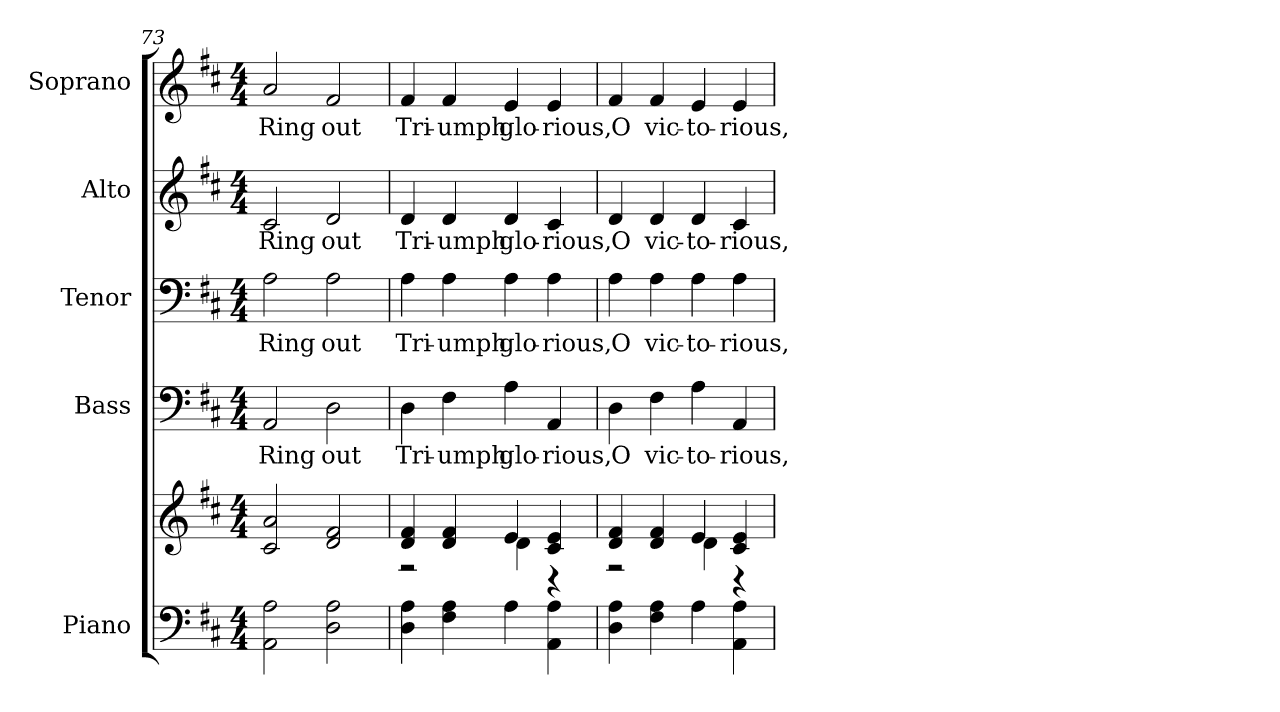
**kern	**kern	**kern	**text	**kern	**text	**kern	**text	**kern	**text
*part5	*part5	*part4	*part4	*part3	*part3	*part2	*part2	*part1	*part1
*staff6	*staff5	*staff4	*staff4	*staff3	*staff3	*staff2	*staff2	*staff1	*staff1
*I"Piano	*	*I"Bass	*	*I"Tenor	*	*I"Alto	*	*I"Soprano	*
*I'Pno.	*	*I'B.	*	*I'T.	*	*I'A.	*	*I'S.	*
*clefF4	*clefG2	*clefF4	*	*clefF4	*	*clefG2	*	*clefG2	*
*k[f#c#]	*k[f#c#]	*k[f#c#]	*	*k[f#c#]	*	*k[f#c#]	*	*k[f#c#]	*
*D:	*D:	*D:	*	*D:	*	*D:	*	*D:	*
*M4/4	*M4/4	*M4/4	*	*M4/4	*	*M4/4	*	*M4/4	*
=73	=73	=73	=73	=73	=73	=73	=73	=73	=73
!	!	!	!LO:LY:b:color=#000000	!	!	!	!	!	!
!	!	!	!	!	!LO:LY:b:color=#000000	!	!	!	!
!	!	!	!	!	!	!	!LO:LY:b:color=#000000	!	!
!	!	!	!	!	!	!	!	!	!LO:LY:b:color=#000000
2AAi\ 2Ai	2c#i/ 2ai	2AAi/	Ring	2Ai\	Ring	2c#i/	Ring	2ai/	Ring
!	!	!	!LO:LY:b:color=#000000	!	!	!	!	!	!
!	!	!	!	!	!LO:LY:b:color=#000000	!	!	!	!
!	!	!	!	!	!	!	!LO:LY:b:color=#000000	!	!
!	!	!	!	!	!	!	!	!	!LO:LY:b:color=#000000
2Di\ 2Ai	2di/ 2f#i	2Di\	out	2Ai\	out	2di/	out	2f#i/	out
!!LO:PB:g=z
=74	=74	=74	=74	=74	=74	=74	=74	=74	=74
*	*^	*	*	*	*	*	*	*	*
!	!	!	!	!LO:LY:b:color=#000000	!	!	!	!	!	!
!	!	!	!	!	!	!LO:LY:b:color=#000000	!	!	!	!
!	!	!	!	!	!	!	!	!LO:LY:b:color=#000000	!	!
!	!	!	!	!	!	!	!	!	!	!LO:LY:b:color=#000000
4Di\ 4Ai	4di/ 4f#i	2r	4Di\	Tri-	4Ai\	Tri-	4di/	Tri-	4f#i/	Tri-
!	!	!	!	!LO:LY:b:color=#000000	!	!	!	!	!	!
!	!	!	!	!	!	!LO:LY:b:color=#000000	!	!	!	!
!	!	!	!	!	!	!	!	!LO:LY:b:color=#000000	!	!
!	!	!	!	!	!	!	!	!	!	!LO:LY:b:color=#000000
4F#i\ 4Ai	4di/ 4f#i	.	4F#i\	-umph	4Ai\	-umph	4di/	-umph	4f#i/	-umph
!	!	!	!	!LO:LY:b:color=#000000	!	!	!	!	!	!
!	!	!	!	!	!	!LO:LY:b:color=#000000	!	!	!	!
!	!	!	!	!	!	!	!	!LO:LY:b:color=#000000	!	!
!	!	!	!	!	!	!	!	!	!	!LO:LY:b:color=#000000
4Ai\	4ei/	4di\	4Ai\	glo-	4Ai\	glo-	4di/	glo-	4ei/	glo-
!	!	!	!	!LO:LY:b:color=#000000	!	!	!	!	!	!
!	!	!	!	!	!	!LO:LY:b:color=#000000	!	!	!	!
!	!	!	!	!	!	!	!	!LO:LY:b:color=#000000	!	!
!	!	!	!	!	!	!	!	!	!	!LO:LY:b:color=#000000
4AAi\ 4Ai	4c#i/ 4ei	4r	4AAi/	-rious,	4Ai\	-rious,	4c#i/	-rious,	4ei/	-rious,
=75	=75	=75	=75	=75	=75	=75	=75	=75	=75	=75
!	!	!	!	!LO:LY:b:color=#000000	!	!	!	!	!	!
!	!	!	!	!	!	!LO:LY:b:color=#000000	!	!	!	!
!	!	!	!	!	!	!	!	!LO:LY:b:color=#000000	!	!
!	!	!	!	!	!	!	!	!	!	!LO:LY:b:color=#000000
4Di\ 4Ai	4di/ 4f#i	2r	4Di\	O	4Ai\	O	4di/	O	4f#i/	O
!	!	!	!	!LO:LY:b:color=#000000	!	!	!	!	!	!
!	!	!	!	!	!	!LO:LY:b:color=#000000	!	!	!	!
!	!	!	!	!	!	!	!	!LO:LY:b:color=#000000	!	!
!	!	!	!	!	!	!	!	!	!	!LO:LY:b:color=#000000
4F#i\ 4Ai	4di/ 4f#i	.	4F#i\	vic-	4Ai\	vic-	4di/	vic-	4f#i/	vic-
!	!	!	!	!LO:LY:b:color=#000000	!	!	!	!	!	!
!	!	!	!	!	!	!LO:LY:b:color=#000000	!	!	!	!
!	!	!	!	!	!	!	!	!LO:LY:b:color=#000000	!	!
!	!	!	!	!	!	!	!	!	!	!LO:LY:b:color=#000000
4Ai\	4ei/	4di\	4Ai\	-to-	4Ai\	-to-	4di/	-to-	4ei/	-to-
!	!	!	!	!LO:LY:b:color=#000000	!	!	!	!	!	!
!	!	!	!	!	!	!LO:LY:b:color=#000000	!	!	!	!
!	!	!	!	!	!	!	!	!LO:LY:b:color=#000000	!	!
!	!	!	!	!	!	!	!	!	!	!LO:LY:b:color=#000000
4AAi\ 4Ai	4c#i/ 4ei	4r	4AAi/	-rious,	4Ai\	-rious,	4c#i/	-rious,	4ei/	-rious,
*	*v	*v	*	*	*	*	*	*	*	*
=	=	=	=	=	=	=	=	=	=
*-	*-	*-	*-	*-	*-	*-	*-	*-	*-
